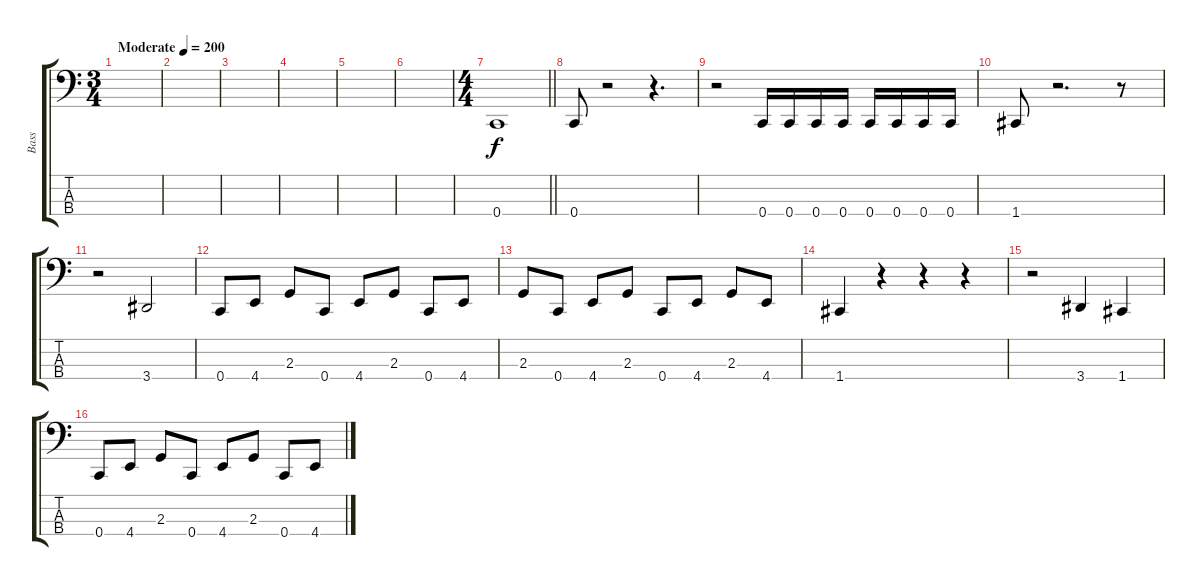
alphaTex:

\track ("Bass" "Bass") {instrument electricbassfinger}
\staff {score tabs}
\tuning (Eb2 Bb1 F1 C1) {hide}
\ts (3 4)
\tempo (200 "Moderate")
\clef f4
\ks c
|
|
|
|
|
|
\ts (4 4)
\barLineRight lightlight
0.4.1 |
0.4.8 r.2 r.4{d} |
r.2 0.4.16 0.4.16 0.4.16 0.4.16 0.4.16 0.4.16 0.4.16 0.4.16 |
1.4.8 r.2{d} r.8 |
r.2 3.4.2 |
0.4.8 4.4.8 2.3.8 0.4.8 4.4.8 2.3.8 0.4.8 4.4.8 |
2.3.8 0.4.8 4.4.8 2.3.8 0.4.8 4.4.8 2.3.8 4.4.8 |
1.4.4 r.4 r.4 r.4 |
r.2 3.4.4 1.4.4 |
0.4.8 4.4.8 2.3.8 0.4.8 4.4.8 2.3.8 0.4.8 4.4.8
